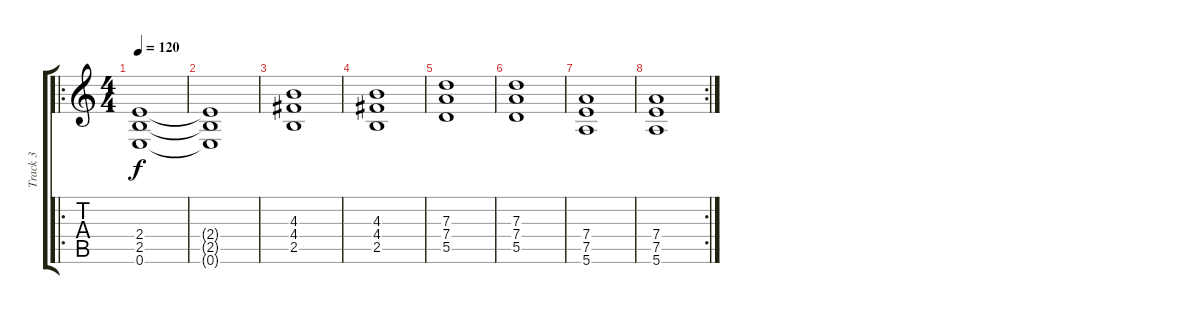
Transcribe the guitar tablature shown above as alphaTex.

\track ("Track 3" "Track 3") {instrument distortionguitar}
\staff {score tabs}
\tuning (E4 B3 G3 D3 A2 E2) {hide}
\ro
\ts (4 4)
\tempo 120
\clef g2
\ks c
(2.4 2.5 0.6).1{dy f instrument distortionguitar} |
(2.4{t} 2.5{t} 0.6{t}).1 |
(4.3 4.4 2.5).1 |
(4.3 4.4 2.5).1 |
(7.3 7.4 5.5).1 |
(7.3 7.4 5.5).1 |
(7.4 7.5 5.6).1 |
\rc 2
(7.4 7.5 5.6).1
